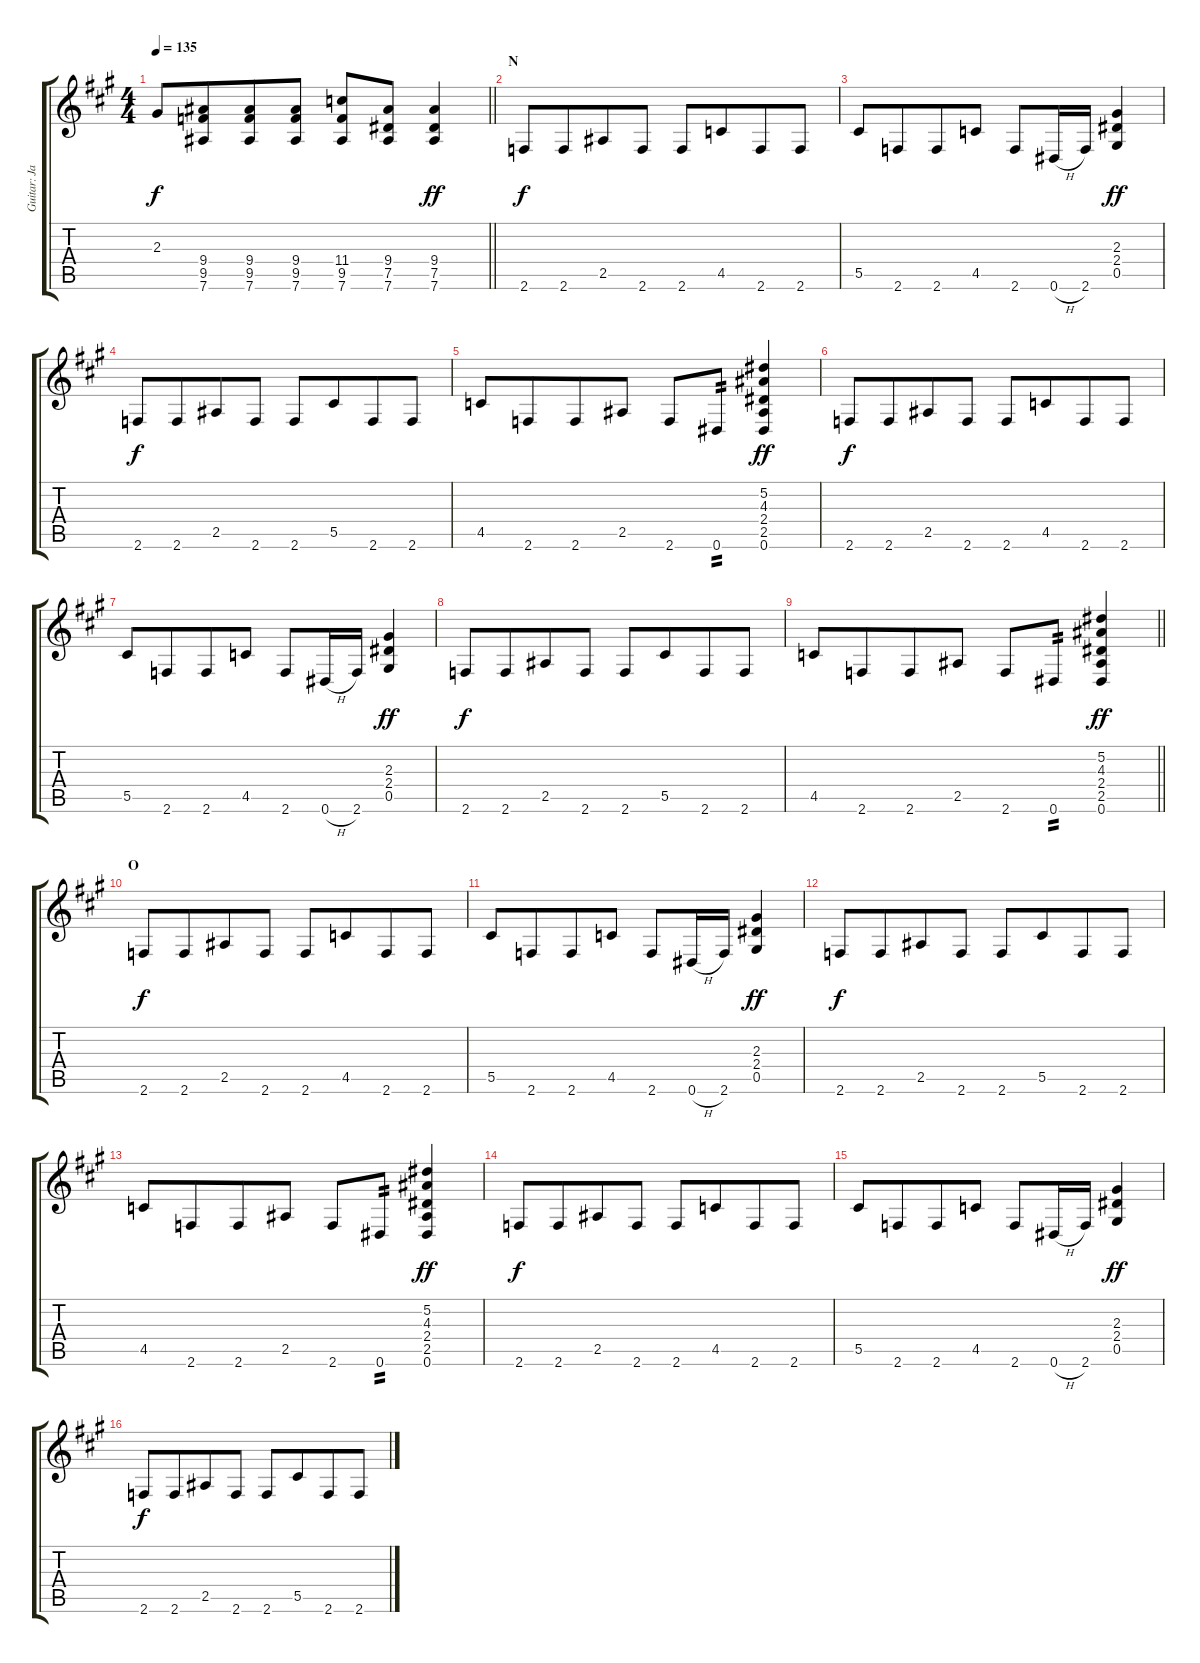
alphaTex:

\track ("Guitar: Jake" "Guitar: Ja") {instrument distortionguitar}
\staff {score tabs}
\tuning (Eb4 Bb3 Gb3 Db3 Ab2 Eb2) {hide}
\ts (4 4)
\tempo 135
\clef g2
\barLineRight lightlight
\ks a
2.3{t}.8{dy f} (9.4 9.5 7.6).8{beam merge} (9.4 9.5 7.6).8 (9.4 9.5 7.6).8 (11.4 9.5 7.6).8 (9.4 7.5 7.6).8 (9.4 7.5 7.6).4{dy ff} |
\section ("" "N")
2.6.8{dy f} 2.6.8{beam merge} 2.5.8 2.6.8 2.6.8 4.5.8{beam merge} 2.6.8 2.6.8 |
5.5.8 2.6.8{beam merge} 2.6.8 4.5.8 2.6.8 0.6{h}.16 2.6.16 (2.3 2.4 0.5).4{dy ff} |
2.6.8{dy f} 2.6.8{beam merge} 2.5.8 2.6.8 2.6.8 5.5.8{beam merge} 2.6.8 2.6.8 |
4.5.8 2.6.8{beam merge} 2.6.8 2.5.8 2.6.8 0.6.8{tp 2} (5.2 4.3 2.4 2.5 0.6).4{dy ff} |
2.6.8{dy f} 2.6.8{beam merge} 2.5.8 2.6.8 2.6.8 4.5.8{beam merge} 2.6.8 2.6.8 |
5.5.8 2.6.8{beam merge} 2.6.8 4.5.8 2.6.8 0.6{h}.16 2.6.16 (2.3 2.4 0.5).4{dy ff} |
2.6.8{dy f} 2.6.8{beam merge} 2.5.8 2.6.8 2.6.8 5.5.8{beam merge} 2.6.8 2.6.8 |
\barLineRight lightlight
4.5.8 2.6.8{beam merge} 2.6.8 2.5.8 2.6.8 0.6.8{tp 2} (5.2 4.3 2.4 2.5 0.6).4{dy ff} |
\section ("" "O")
2.6.8{dy f} 2.6.8{beam merge} 2.5.8 2.6.8 2.6.8 4.5.8{beam merge} 2.6.8 2.6.8 |
5.5.8 2.6.8{beam merge} 2.6.8 4.5.8 2.6.8 0.6{h}.16 2.6.16 (2.3 2.4 0.5).4{dy ff} |
2.6.8{dy f} 2.6.8{beam merge} 2.5.8 2.6.8 2.6.8 5.5.8{beam merge} 2.6.8 2.6.8 |
4.5.8 2.6.8{beam merge} 2.6.8 2.5.8 2.6.8 0.6.8{tp 2} (5.2 4.3 2.4 2.5 0.6).4{dy ff} |
2.6.8{dy f} 2.6.8{beam merge} 2.5.8 2.6.8 2.6.8 4.5.8{beam merge} 2.6.8 2.6.8 |
5.5.8 2.6.8{beam merge} 2.6.8 4.5.8 2.6.8 0.6{h}.16 2.6.16 (2.3 2.4 0.5).4{dy ff} |
2.6.8{dy f} 2.6.8{beam merge} 2.5.8 2.6.8 2.6.8 5.5.8{beam merge} 2.6.8 2.6.8
